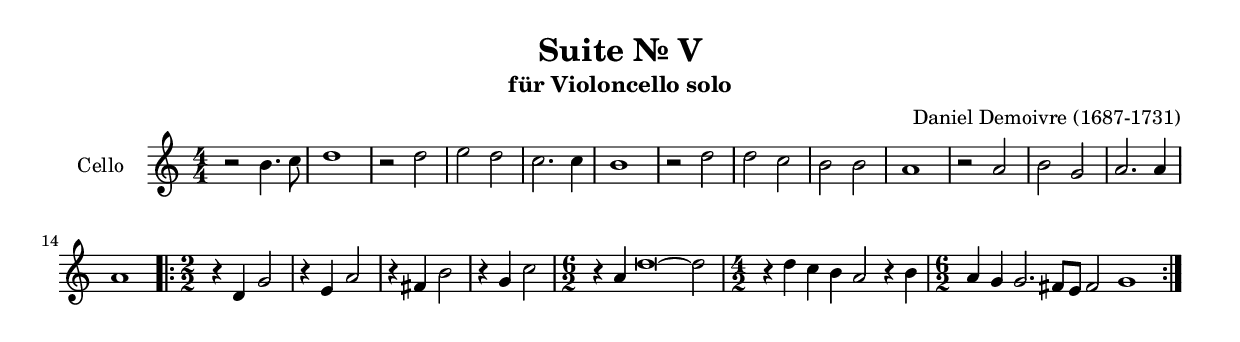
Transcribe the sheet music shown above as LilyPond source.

\version "2.14.2"
\include "deutsch.ly"

#(set-global-staff-size 17.4)

\header {
  title = "Suite Nr. V"
  subtitle = "für Violoncello solo"
  composer = "Daniel Demoivre (1687-1731)"
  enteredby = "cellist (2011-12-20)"
}

voiceconsts = {
 \clef "bass"
 \numericTimeSignature
 \compressFullBarRests
}

%minstr = "harpsichord"
%minstr = "clarinet"
%minstr = "accordion"
minstr = "bassoon"

iifour = { \bar "||" \partial 4 }

\include "v1.ily"

music = \new StaffGroup <<
      \new Staff {
	\set Staff.midiInstrument = \minstr
	\set Staff.instrumentName = #"Cello"
	\transpose g g { \va }
      }
>>

\book {
  \score {
    \music
    \layout {}
  }

  \score {
    \unfoldRepeats \music

    \midi {
      \context {
        \Score
      }
    }
  }
}
